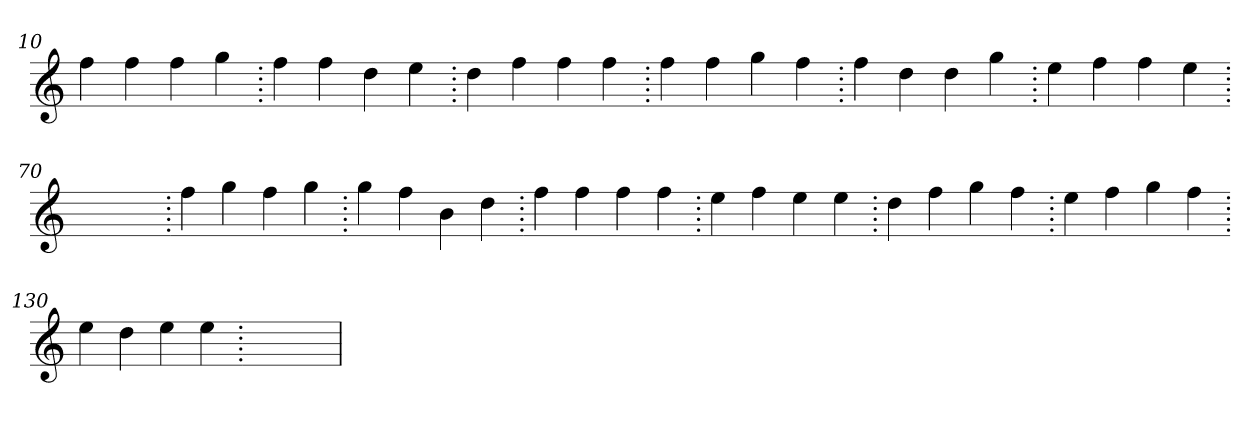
**kern
*part1
*staff1
*clefG2
=10.
4ff
4ff
4ff
4gg
=20.
4ff
4ff
4dd
4ee
=30.
4dd
4ff
4ff
4ff
=40.
4ff
4ff
4gg
4ff
=50.
4ff
4dd
4dd
4gg
=60.
4ee
4ff
4ff
4ee
=70.
1ryy
=70.
4ff
4gg
4ff
4gg
=80.
4gg
4ff
4b
4dd
=90.
4ff
4ff
4ff
4ff
=100.
4ee
4ff
4ee
4ee
=110.
4dd
4ff
4gg
4ff
=120.
4ee
4ff
4gg
4ff
=130.
4ee
4dd
4ee
4ee
=140.
1ryy
=
*-
